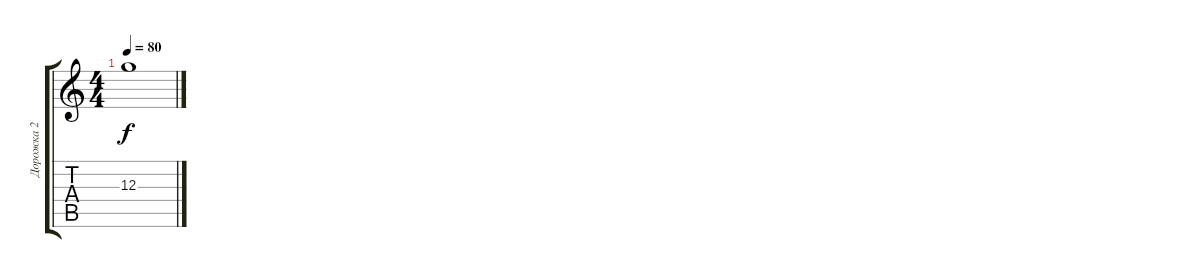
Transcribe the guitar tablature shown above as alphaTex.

\track ("Дорожка 2" "Дорожка 2") {instrument acousticguitarsteel}
\staff {score tabs}
\tuning (E4 B3 G3 D3 A2 E2) {hide}
\ts (4 4)
\tempo 80
\clef g2
\ks c
12.3{t}.1{dy f}
